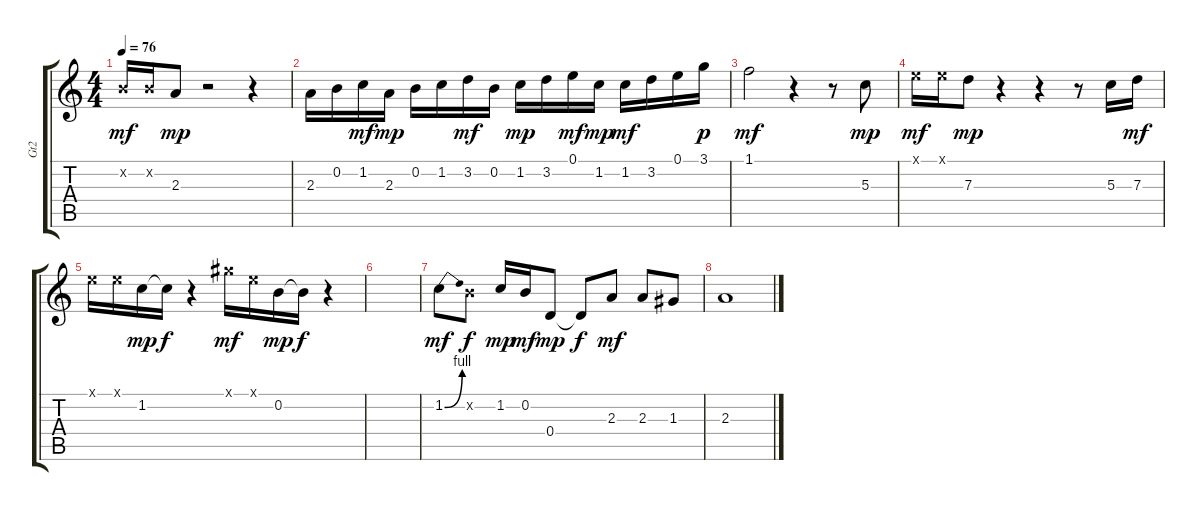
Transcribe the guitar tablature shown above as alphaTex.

\track ("Gt2" "Gt2") {instrument electricguitarclean}
\staff {score tabs}
\tuning (E4 B3 G3 D3 A2 E2) {hide}
\ts (4 4)
\tempo 76
\clef g2
\ks c
0.2{x}.16{dy mf} 0.2{x}.16 2.3.8{dy mp} r.2 r.4 |
2.3.16 0.2.16 1.2.16{dy mf} 2.3.16{dy mp} 0.2.16 1.2.16 3.2.16{dy mf} 0.2.16 1.2.16{dy mp} 3.2.16 0.1.16{dy mf} 1.2.16{dy mp} 1.2.16{dy mf} 3.2.16 0.1.16 3.1.16{dy p} |
1.1.2{dy mf} r.4 r.8 5.3.8{dy mp} |
0.1{x}.16{dy mf} 0.1{x}.16 7.3.8{dy mp} r.4 r.4 r.8 5.3.16 7.3.16{dy mf} |
0.1{x}.16 0.1{x}.16 1.2.16{dy mp} 1.2{t}.16{dy f} r.4 4.1{x}.16{dy mf} 0.1{x}.16 0.2.16{dy mp} 0.2{t}.16{dy f} r.4 |
|
1.2{be (bend 0 0 60 4)}.8{dy mf} 0.2{x}.8{dy f} 1.2.16{dy mp} 0.2.16{dy mf} 0.4.8{dy mp} 0.4{t}.8{dy f} 2.3.8{dy mf} 2.3.8 1.3.8 |
2.3.1
